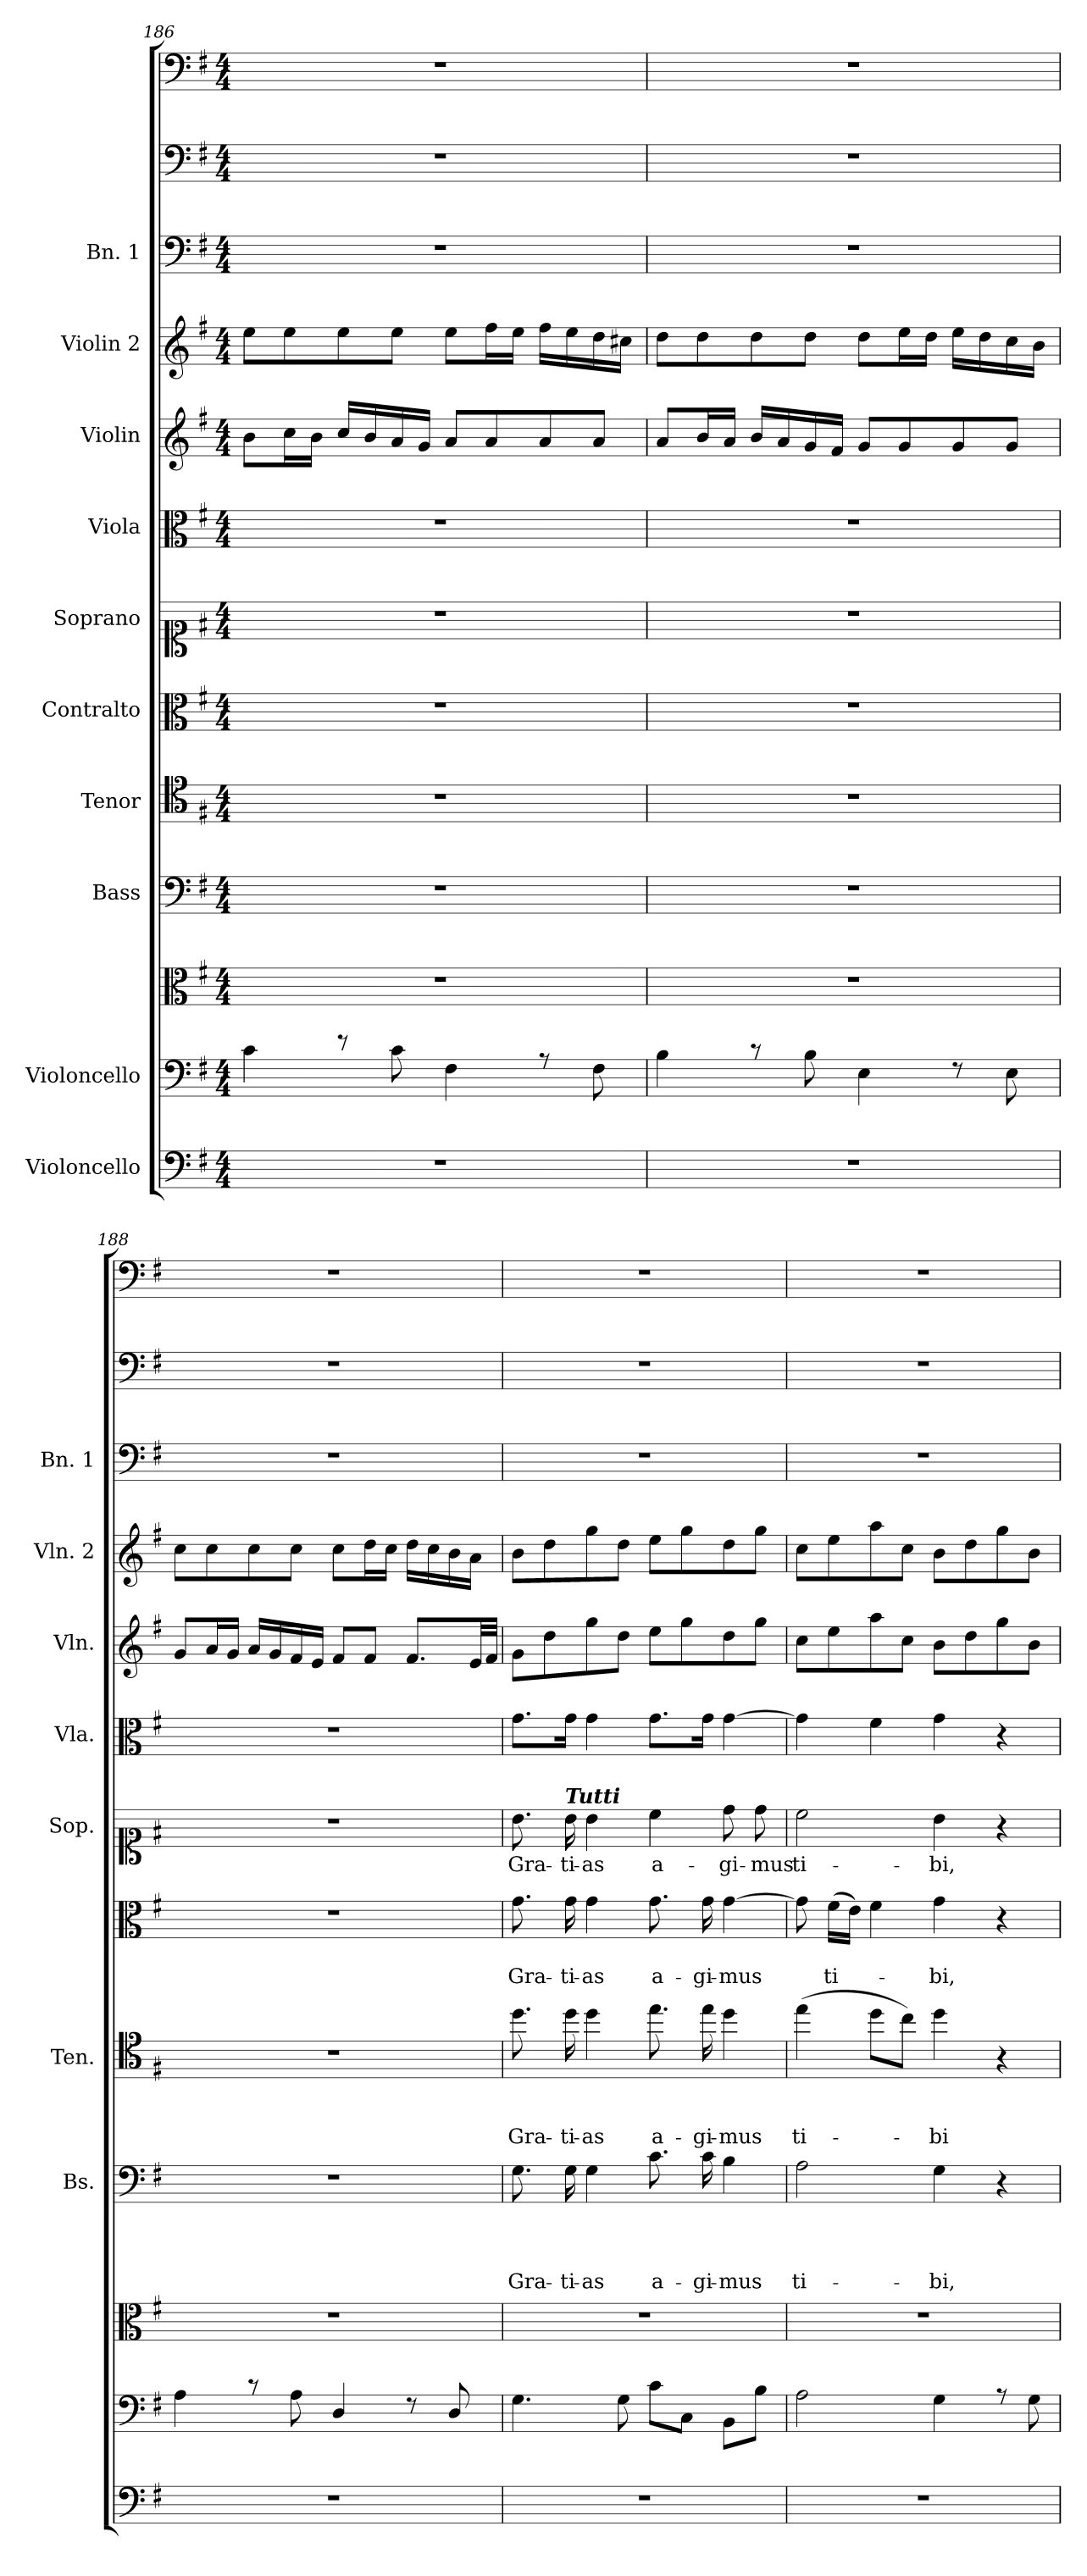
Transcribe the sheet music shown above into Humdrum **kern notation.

**kern	**kern	**kern	**kern	**text	**text	**text	**text	**kern	**text	**text	**text	**kern	**text	**text	**kern	**text	**kern	**kern	**kern	**kern	**kern	**kern
*part13	*part12	*part11	*part10	*part10	*part10	*part10	*part10	*part9	*part9	*part9	*part9	*part8	*part8	*part8	*part7	*part7	*part6	*part5	*part4	*part3	*part2	*part1
*staff13	*staff12	*staff11	*staff10	*staff10	*staff10	*staff10	*staff10	*staff9	*staff9	*staff9	*staff9	*staff8	*staff8	*staff8	*staff7	*staff7	*staff6	*staff5	*staff4	*staff3	*staff2	*staff1
*I"Violoncello	*I"Violoncello	*	*I"Bass	*	*	*	*	*I"Tenor	*	*	*	*I"Contralto	*	*	*I"Soprano	*	*I"Viola	*I"Violin	*I"Violin 2	*I"Bn. 1	*	*
*	*	*	*I'Bs.	*	*	*	*	*I'Ten.	*	*	*	*	*	*	*I'Sop.	*	*I'Vla.	*I'Vln.	*I'Vln. 2	*I'Bn. 1	*	*
*clefF4	*clefF4	*clefC3	*clefF4	*	*	*	*	*clefC4	*	*	*	*clefC3	*	*	*clefC1	*	*clefC3	*clefG2	*clefG2	*clefF4	*clefF4	*clefF4
*	*	*	*	*	*	*	*	*ITrd7c12	*	*	*	*	*	*	*	*	*	*	*	*	*	*
*k[f#]	*k[f#]	*k[f#]	*k[f#]	*	*	*	*	*k[f#]	*	*	*	*k[f#]	*	*	*k[f#]	*	*k[f#]	*k[f#]	*k[f#]	*k[f#]	*k[f#]	*k[f#]
*G:	*G:	*G:	*G:	*	*	*	*	*G:	*	*	*	*G:	*	*	*G:	*	*G:	*G:	*G:	*G:	*G:	*G:
*M4/4	*M4/4	*M4/4	*M4/4	*	*	*	*	*M4/4	*	*	*	*M4/4	*	*	*M4/4	*	*M4/4	*M4/4	*M4/4	*M4/4	*M4/4	*M4/4
=186	=186	=186	=186	=186	=186	=186	=186	=186	=186	=186	=186	=186	=186	=186	=186	=186	=186	=186	=186	=186	=186	=186
*	*^	*	*	*	*	*	*	*	*	*	*	*	*	*	*	*	*	*	*	*	*	*
1r	4c\	1ryy	1r	1r	.	.	.	.	1r	.	.	.	1r	.	.	1r	.	1r	8b\L	8ee\L	1r	1r	1r
.	.	.	.	.	.	.	.	.	.	.	.	.	.	.	.	.	.	.	16cc\L	8ee\	.	.	.
.	.	.	.	.	.	.	.	.	.	.	.	.	.	.	.	.	.	.	16b\JJ	.	.	.	.
.	8r	.	.	.	.	.	.	.	.	.	.	.	.	.	.	.	.	.	16cc/LL	8ee\	.	.	.
.	.	.	.	.	.	.	.	.	.	.	.	.	.	.	.	.	.	.	16b/	.	.	.	.
.	8c\	.	.	.	.	.	.	.	.	.	.	.	.	.	.	.	.	.	16a/	8ee\J	.	.	.
.	.	.	.	.	.	.	.	.	.	.	.	.	.	.	.	.	.	.	16g/JJ	.	.	.	.
.	4F#\	.	.	.	.	.	.	.	.	.	.	.	.	.	.	.	.	.	8a/L	8ee\L	.	.	.
.	.	.	.	.	.	.	.	.	.	.	.	.	.	.	.	.	.	.	8a/	16ff#\L	.	.	.
.	.	.	.	.	.	.	.	.	.	.	.	.	.	.	.	.	.	.	.	16ee\JJ	.	.	.
.	8r	.	.	.	.	.	.	.	.	.	.	.	.	.	.	.	.	.	8a/	16ff#\LL	.	.	.
.	.	.	.	.	.	.	.	.	.	.	.	.	.	.	.	.	.	.	.	16ee\	.	.	.
.	8F#\	.	.	.	.	.	.	.	.	.	.	.	.	.	.	.	.	.	8a/J	16dd\	.	.	.
.	.	.	.	.	.	.	.	.	.	.	.	.	.	.	.	.	.	.	.	16cc#X\JJ	.	.	.
!!LO:PB:g=z
=187	=187	=187	=187	=187	=187	=187	=187	=187	=187	=187	=187	=187	=187	=187	=187	=187	=187	=187	=187	=187	=187	=187	=187
1r	4B\	1ryy	1r	1r	.	.	.	.	1r	.	.	.	1r	.	.	1r	.	1r	8a/L	8dd\L	1r	1r	1r
.	.	.	.	.	.	.	.	.	.	.	.	.	.	.	.	.	.	.	16b/L	8dd\	.	.	.
.	.	.	.	.	.	.	.	.	.	.	.	.	.	.	.	.	.	.	16a/JJ	.	.	.	.
.	8r	.	.	.	.	.	.	.	.	.	.	.	.	.	.	.	.	.	16b/LL	8dd\	.	.	.
.	.	.	.	.	.	.	.	.	.	.	.	.	.	.	.	.	.	.	16a/	.	.	.	.
.	8B\	.	.	.	.	.	.	.	.	.	.	.	.	.	.	.	.	.	16g/	8dd\J	.	.	.
.	.	.	.	.	.	.	.	.	.	.	.	.	.	.	.	.	.	.	16f#/JJ	.	.	.	.
.	4E\	.	.	.	.	.	.	.	.	.	.	.	.	.	.	.	.	.	8g/L	8dd\L	.	.	.
.	.	.	.	.	.	.	.	.	.	.	.	.	.	.	.	.	.	.	8g/	16ee\L	.	.	.
.	.	.	.	.	.	.	.	.	.	.	.	.	.	.	.	.	.	.	.	16dd\JJ	.	.	.
.	8r	.	.	.	.	.	.	.	.	.	.	.	.	.	.	.	.	.	8g/	16ee\LL	.	.	.
.	.	.	.	.	.	.	.	.	.	.	.	.	.	.	.	.	.	.	.	16dd\	.	.	.
.	8E\	.	.	.	.	.	.	.	.	.	.	.	.	.	.	.	.	.	8g/J	16cc\	.	.	.
.	.	.	.	.	.	.	.	.	.	.	.	.	.	.	.	.	.	.	.	16b\JJ	.	.	.
=188	=188	=188	=188	=188	=188	=188	=188	=188	=188	=188	=188	=188	=188	=188	=188	=188	=188	=188	=188	=188	=188	=188	=188
1r	4A\	1ryy	1r	1r	.	.	.	.	1r	.	.	.	1r	.	.	1r	.	1r	8g/L	8cc\L	1r	1r	1r
.	.	.	.	.	.	.	.	.	.	.	.	.	.	.	.	.	.	.	16a/L	8cc\	.	.	.
.	.	.	.	.	.	.	.	.	.	.	.	.	.	.	.	.	.	.	16g/JJ	.	.	.	.
.	8r	.	.	.	.	.	.	.	.	.	.	.	.	.	.	.	.	.	16a/LL	8cc\	.	.	.
.	.	.	.	.	.	.	.	.	.	.	.	.	.	.	.	.	.	.	16g/	.	.	.	.
.	8A\	.	.	.	.	.	.	.	.	.	.	.	.	.	.	.	.	.	16f#/	8cc\J	.	.	.
.	.	.	.	.	.	.	.	.	.	.	.	.	.	.	.	.	.	.	16e/JJ	.	.	.	.
.	4D/	.	.	.	.	.	.	.	.	.	.	.	.	.	.	.	.	.	8f#/L	8cc\L	.	.	.
.	.	.	.	.	.	.	.	.	.	.	.	.	.	.	.	.	.	.	8f#/J	16dd\L	.	.	.
.	.	.	.	.	.	.	.	.	.	.	.	.	.	.	.	.	.	.	.	16cc\JJ	.	.	.
.	8r	.	.	.	.	.	.	.	.	.	.	.	.	.	.	.	.	.	8.f#/L	16dd\LL	.	.	.
.	.	.	.	.	.	.	.	.	.	.	.	.	.	.	.	.	.	.	.	16cc\	.	.	.
.	8D/	.	.	.	.	.	.	.	.	.	.	.	.	.	.	.	.	.	.	16b\	.	.	.
.	.	.	.	.	.	.	.	.	.	.	.	.	.	.	.	.	.	.	32e/LL	16a\JJ	.	.	.
.	.	.	.	.	.	.	.	.	.	.	.	.	.	.	.	.	.	.	32f#/JJJ	.	.	.	.
=189	=189	=189	=189	=189	=189	=189	=189	=189	=189	=189	=189	=189	=189	=189	=189	=189	=189	=189	=189	=189	=189	=189	=189
!	!	!	!	!	!	!	!	!LO:LY:b	!	!	!	!LO:LY:b	!	!	!LO:LY:b	!	!LO:LY:b	!	!	!	!	!	!
1r	4.G\	1ryy	1r	8.G\	.	.	.	Gra-	8.d\	.	.	Gra-	8.g\	.	Gra-	8.b\	Gra-	8.g\L	8g\L	8b\L	1r	1r	1r
.	.	.	.	.	.	.	.	.	.	.	.	.	.	.	.	.	.	.	8dd\	8dd\	.	.	.
!	!	!	!	!	!	!	!	!	!	!	!	!	!	!	!	!LO:TX:a:Bi:t=Tutti	!	!	!	!	!	!	!
!	!	!	!	!	!	!	!	!LO:LY:b	!	!	!	!LO:LY:b	!	!	!LO:LY:b	!	!LO:LY:b	!	!	!	!	!	!
.	.	.	.	16G\	.	.	.	-ti-	16d\	.	.	-ti-	16g\	.	-ti-	16b\	-ti-	16g\Jk	.	.	.	.	.
!	!	!	!	!	!	!	!	!LO:LY:b	!	!	!	!LO:LY:b	!	!	!LO:LY:b	!	!LO:LY:b	!	!	!	!	!	!
.	.	.	.	4G\	.	.	.	-as	4d\	.	.	-as	4g\	.	-as	4b\	-as	4g\	8gg\	8gg\	.	.	.
.	8G\	.	.	.	.	.	.	.	.	.	.	.	.	.	.	.	.	.	8dd\J	8dd\J	.	.	.
!	!	!	!	!	!	!	!	!LO:LY:b	!	!	!	!LO:LY:b	!	!	!LO:LY:b	!	!LO:LY:b	!	!	!	!	!	!
.	8c\L	.	.	8.c\	.	.	.	a-	8.e\	.	.	a-	8.g\	.	a-	4cc\	a-	8.g\L	8ee\L	8ee\L	.	.	.
.	8C\J	.	.	.	.	.	.	.	.	.	.	.	.	.	.	.	.	.	8gg\	8gg\	.	.	.
!	!	!	!	!	!	!	!	!LO:LY:b	!	!	!	!LO:LY:b	!	!	!LO:LY:b	!	!	!	!	!	!	!	!
.	.	.	.	16c\	.	.	.	-gi-	16e\	.	.	-gi-	16g\	.	-gi-	.	.	16g\Jk	.	.	.	.	.
!	!	!	!	!	!	!	!	!LO:LY:b	!	!	!	!LO:LY:b	!	!	!LO:LY:b	!	!LO:LY:b	!	!	!	!	!	!
.	8BB\L	.	.	4B\	.	.	.	-mus	4d\	.	.	-mus	[>4g\	.	-mus	8dd\	-gi-	[>4g\	8dd\	8dd\	.	.	.
!	!	!	!	!	!	!	!	!	!	!	!	!	!	!	!	!	!LO:LY:b	!	!	!	!	!	!
.	8B\J	.	.	.	.	.	.	.	.	.	.	.	.	.	.	8dd\	-mus	.	8gg\J	8gg\J	.	.	.
!!LO:PB:g=z
=190	=190	=190	=190	=190	=190	=190	=190	=190	=190	=190	=190	=190	=190	=190	=190	=190	=190	=190	=190	=190	=190	=190	=190
!	!	!	!	!	!	!	!	!LO:LY:b	!	!	!	!LO:LY:b	!	!	!	!	!LO:LY:b	!	!	!	!	!	!
1r	2A\	1ryy	1r	2A\	.	.	.	ti-	(>4e\	.	.	ti-	8g\]	.	.	2cc\	ti-	4g\]	8cc\L	8cc\L	1r	1r	1r
!	!	!	!	!	!	!	!	!	!	!	!	!	!	!	!LO:LY:b	!	!	!	!	!	!	!	!
.	.	.	.	.	.	.	.	.	.	.	.	.	(>16f#\LL	.	ti-	.	.	.	8ee\	8ee\	.	.	.
.	.	.	.	.	.	.	.	.	.	.	.	.	16e\JJ)	.	.	.	.	.	.	.	.	.	.
.	.	.	.	.	.	.	.	.	8d\L	.	.	.	4f#\	.	.	.	.	4f#\	8aa\	8aa\	.	.	.
.	.	.	.	.	.	.	.	.	8c\J)	.	.	.	.	.	.	.	.	.	8cc\J	8cc\J	.	.	.
!	!	!	!	!	!	!	!	!LO:LY:b	!	!	!	!LO:LY:b	!	!	!LO:LY:b	!	!LO:LY:b	!	!	!	!	!	!
.	4G\	.	.	4G\	.	.	.	-bi,	4d\	.	.	-bi	4g\	.	-bi,	4b\	-bi,	4g\	8b\L	8b\L	.	.	.
.	.	.	.	.	.	.	.	.	.	.	.	.	.	.	.	.	.	.	8dd\	8dd\	.	.	.
.	8r	.	.	4r	.	.	.	.	4r	.	.	.	4r	.	.	4r	.	4r	8gg\	8gg\	.	.	.
.	8G\	.	.	.	.	.	.	.	.	.	.	.	.	.	.	.	.	.	8b\J	8b\J	.	.	.
*	*v	*v	*	*	*	*	*	*	*	*	*	*	*	*	*	*	*	*	*	*	*	*	*
=	=	=	=	=	=	=	=	=	=	=	=	=	=	=	=	=	=	=	=	=	=	=
*-	*-	*-	*-	*-	*-	*-	*-	*-	*-	*-	*-	*-	*-	*-	*-	*-	*-	*-	*-	*-	*-	*-
